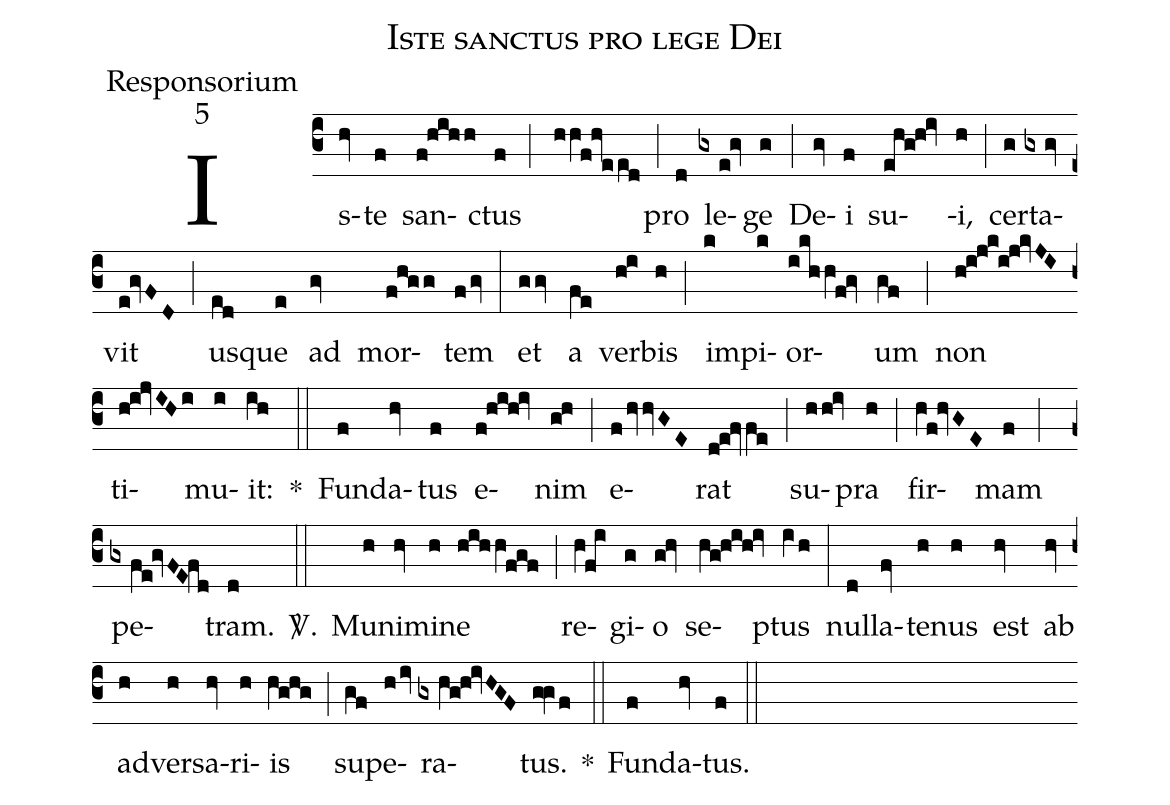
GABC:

name:Iste sanctus pro lege Dei;
office-part:Responsorium;
mode:5;
%%
(c3) Is(hv)te(f) san(f!h!i!h/h)ctus(f;h/hV!f!hv!e/ed) (;) pro(d) le(gx/e!gv)ge(g) (;) De(gv)i(f) su(e@h!g!h!iv)-i,(h) (;) cer(g)ta(gx/gv)vit(e!gvFD) (;) us(ed)que(e) ad(gv) mor(f!h!g/g)tem(fgv) (:) et(g/gv) a(fe) ver(h!i)bis(h) (;) im(k)pi(k)or(i!k@h/hV!f!gv)um(gf) (;) non(h!i!j!k!i!j!kvJI) ti(h!i!jvIHi)mu(i)it:(ih)  *(::) Fun(f)da(hv)tus(f) e-(f!hih!iv)nim(g!h) (;) e-(fhv/hvGE)rat(d!e!fv/fe) (;) su(h/h!iv)pra(h) (;) fir(hV!f!hvGE)mam(f) (;) pe(gx/fe!gvFE!fd)tram.(d) <sp>V/</sp>.(::) Mun(h)im(hv)i(h)ne(hih/hV!fgf)  (;) re(hV!f@i)gi(g)o(g!hv) se(hV!g!h!i!h!iv)ptus(iVh) (:) nul(d)la(fv)te(h)nus(h) est(hv) ab(hv) ad(h)ver(h)sa(hv)ri(h)is(hV!g!h!g) (;) su(gf)pe(hiv)ra(gx/hV!g!h!ivHGF)tus.(g!gVf) *(::) Fun(f)da(hv)tus.(f) (::)
